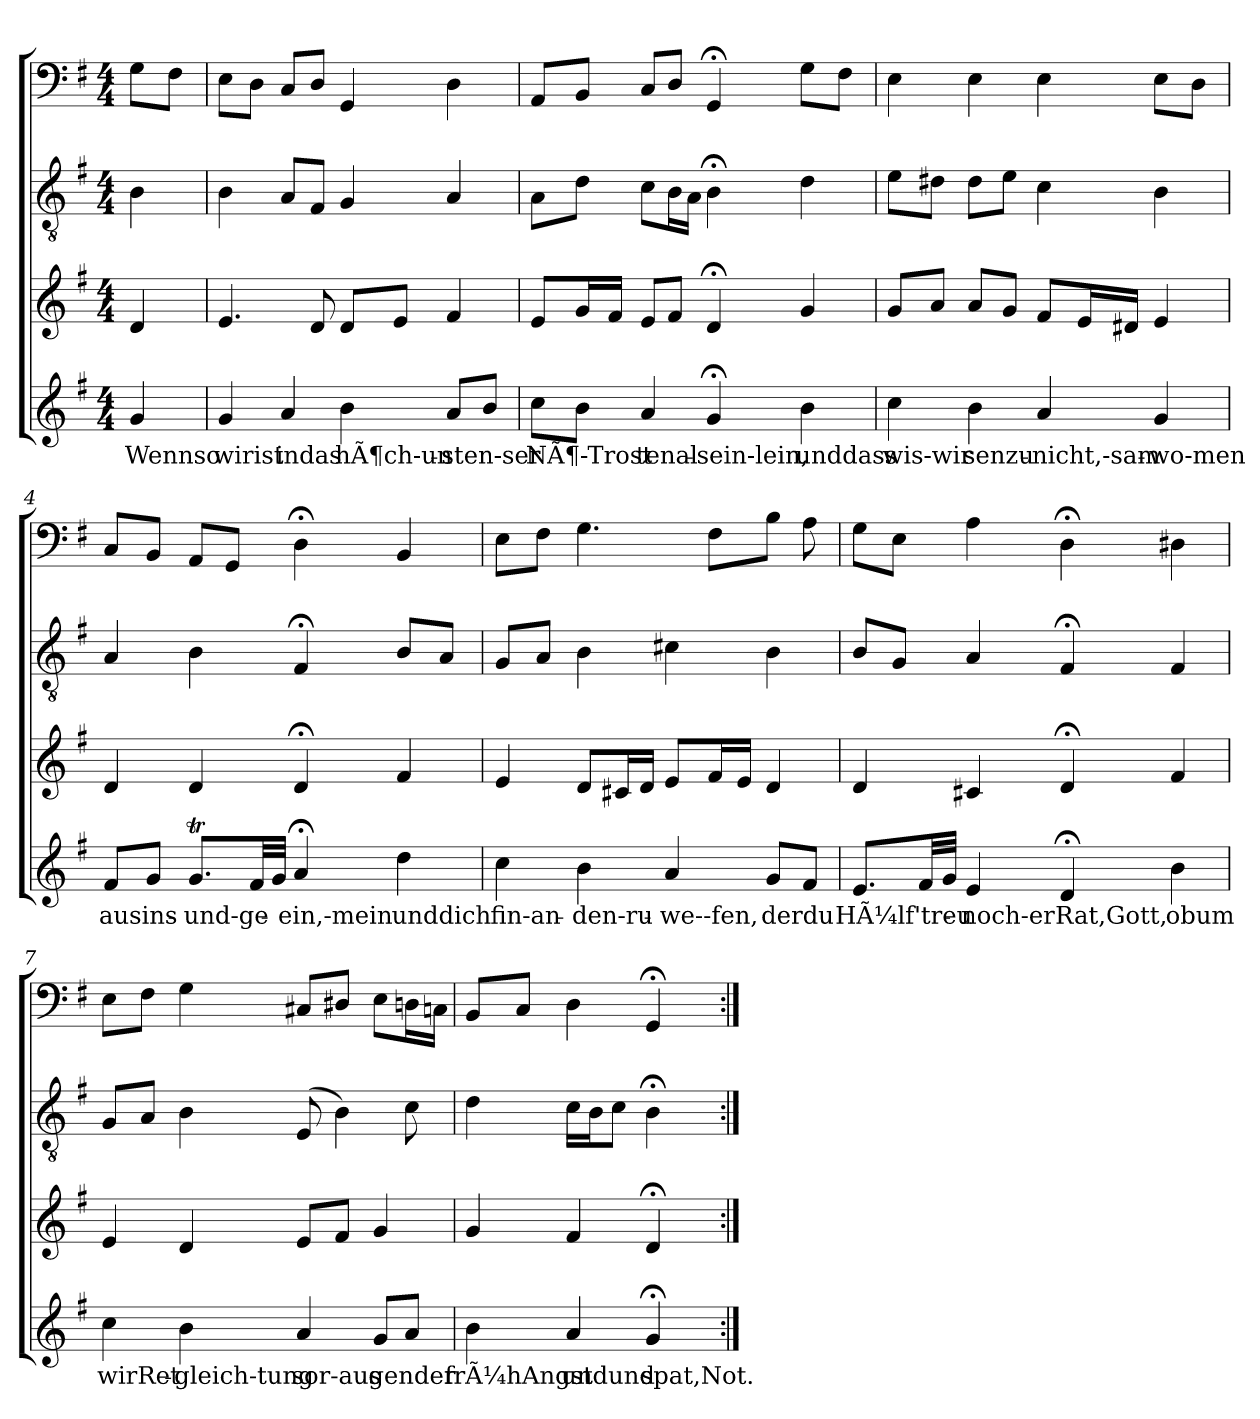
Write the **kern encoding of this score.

**kern	**text	**kern	**kern	**kern
*part4	*part4	*part3	*part2	*part1
*staff4	*staff4	*staff3	*staff2	*staff1
*clefG2	*	*clefG2	*clefGv2	*clefF4
*k[f#]	*	*k[f#]	*k[f#]	*k[f#]
*G:	*	*G:	*G:	*G:
*M4/4	*	*M4/4	*M4/4	*M4/4
=	=	=	=	=
4g	Wennso	4d	4B	8GL
.	.	.	.	8F#J
=1	=1	=1	=1	=1
4g	wirist	4.e	4B	8EL
.	.	.	.	8DJ
4a	indas	.	8AL	8CL
.	.	8d	8F#J	8DJ
4b	hÃ¶ch-un-	8dL	4G	4GG
.	.	8eJ	.	.
8aL	-sten-ser	4f#	4A	4D
8bJ	.	.	.	.
=2	=2	=2	=2	=2
8ccL	NÃ¶-Trost	8eL	8AL	8AAL
8bJ	.	16gL	8dJ	8BBJ
.	.	16f#JJ	.	.
4a	-tenal-	8eL	8cL	8CL
.	.	8f#J	16BL	8DJ
.	.	.	16AJJ	.
4g;<	sein-lein,	4d;<	4B;<	4GG;<
4b	unddass	4g	4d	8GL
.	.	.	.	8F#J
=3	=3	=3	=3	=3
4cc	wis-wir	8gL	8eL	4E
.	.	8aJ	8d#XJ	.
4b	-senzu-	8aL	8d#L	4E
.	.	8gJ	8eJ	.
4a	nicht,-sam-	8f#L	4c	4E
.	.	16eL	.	.
.	.	16d#XJJ	.	.
4g	wo-men	4e	4B	8EL
.	.	.	.	8DJ
=4	=4	=4	=4	=4
8f#L	ausins-	4d	4A	8CL
8gJ	.	.	.	8BBJ
8.gTL	und-ge-	4d	4B	8AAL
.	.	.	.	8GGJ
32f#LL	.	.	.	.
32gJJJ	.	.	.	.
4a;<	ein,-mein	4d;<	4F#;<	4D;<
4dd	unddich	4f#	8BL	4BB
.	.	.	8AJ	.
=5	=5	=5	=5	=5
4cc	fin-an-	4e	8GL	8EL
.	.	.	8AJ	8F#J
4b	-den-ru-	8dL	4B	4.G
.	.	16c#XL	.	.
.	.	16dJJ	.	.
4a	we--fen,	8eL	4c#X	.
.	.	16f#L	.	8F#L
.	.	16eJJ	.	.
8gL	-derdu	4d	4B	8BJ
8f#J	.	.	.	8A
=6	=6	=6	=6	=6
8.eL	HÃ¼lf'treu-	4d	8BL	8GL
.	.	.	8GJ	8EJ
32f#LL	.	.	.	.
32gJJJ	.	.	.	.
4e	noch-er	4c#X	4A	4A
4d;<	Rat,Gott,	4d;<	4F#;<	4D;<
4b	obum	4f#	4F#	4D#X
=7	=7	=7	=7	=7
4cc	wirRet-	4e	8GL	8EL
.	.	.	8AJ	8F#J
4b	gleich-tung	4d	4B	4G
4a	sor-aus	8eL	(8E	8C#XL
.	.	8f#J	4B)	8D#XJ
8gL	-gender	4g	.	8EL
8aJ	.	.	8c	16DnL
.	.	.	.	16CnJJ
=8	=8	=8	=8	=8
4b	frÃ¼hAngst	4g	4d	8BBL
.	.	.	.	8CJ
4a	undund	4f#	16cLL	4D
.	.	.	16BJ	.
.	.	.	8cJ	.
4g;<	spat,Not.	4d;<	4B;<	4GG;<
=:|!	=:|!	=:|!	=:|!	=:|!
*-	*-	*-	*-	*-
